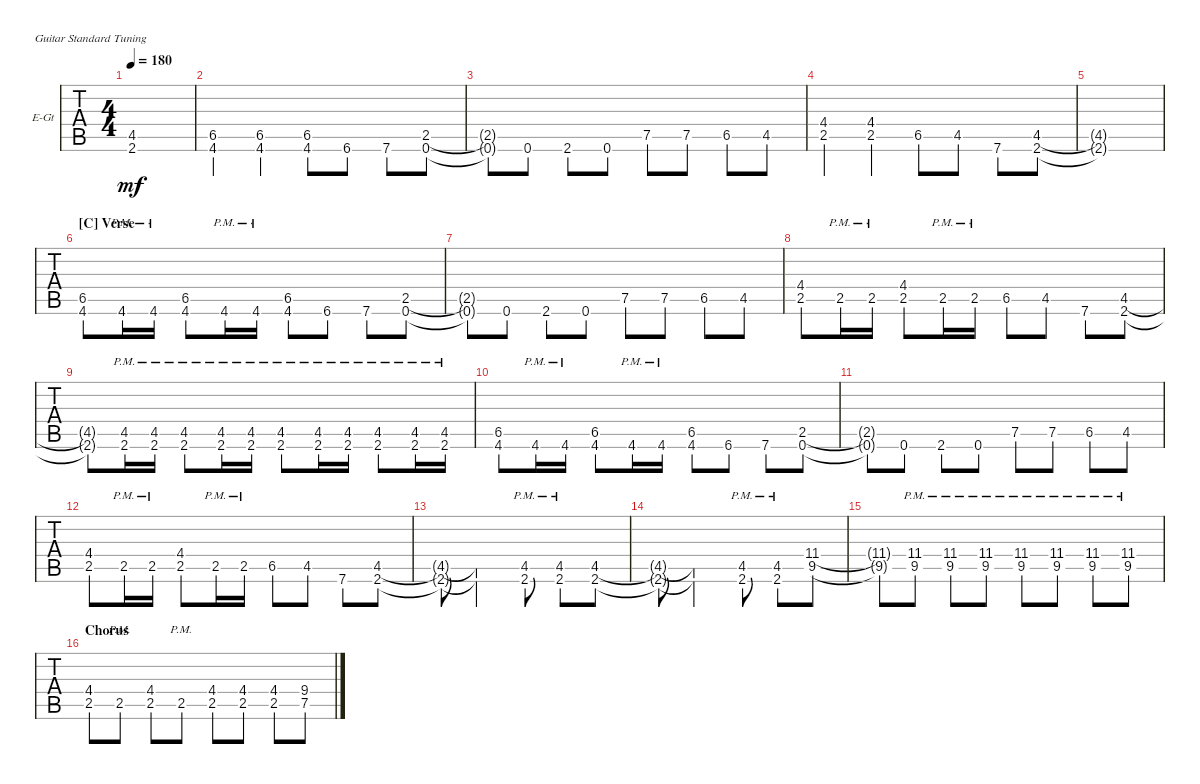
\defaultSystemsLayout 4
\bracketExtendMode groupsimilarinstruments
\firstSystemTrackNameOrientation horizontal
\otherSystemsTrackNameOrientation horizontal
\track ("Cole Train" "E-Gt") {instrument distortionguitar}
\staff {tabs}
\tuning (E4 B3 G3 D3 A2 E2)
\ts (4 4)
\tempo 180
\clef g2
\ks c
(2.6{t} 4.5{t}).1{dy mf} |
(4.6 6.5).4 (4.6 6.5).4 (4.6 6.5).8 6.6.8 7.6.8 (0.6 2.5).8 |
(0.6{t} 2.5{t}).8 0.6.8 2.6.8 0.6.8 7.5.8 7.5.8 6.5.8 4.5.8 |
(4.4 2.5).4 (2.5 4.4).4 6.5.8 4.5.8 7.6.8 (2.6 4.5).8 |
(2.6{t} 4.5{t}).1 |
\section ("C" "Verse")
(4.6 6.5).8 4.6{pm}.16 4.6{pm}.16 (4.6 6.5).8 4.6{pm}.16 4.6{pm}.16 (4.6 6.5).8 6.6.8 7.6.8 (0.6 2.5).8 |
(0.6{t} 2.5{t}).8 0.6.8 2.6.8 0.6.8 7.5.8 7.5.8 6.5.8 4.5.8 |
(2.5 4.4).8 2.5{pm}.16 2.5{pm}.16 (2.5 4.4).8 2.5{pm}.16 2.5{pm}.16 6.5.8 4.5.8 7.6.8 (2.6 4.5).8 |
(2.6{t} 4.5{t}).8 (2.6{pm} 4.5{pm}).16 (2.6{pm} 4.5{pm}).16 (2.6{pm} 4.5{pm}).8 (2.6{pm} 4.5{pm}).16 (2.6{pm} 4.5{pm}).16 (2.6{pm} 4.5{pm}).8 (2.6{pm} 4.5{pm}).16 (2.6{pm} 4.5{pm}).16 (2.6{pm} 4.5{pm}).8 (2.6{pm} 4.5{pm}).16 (4.5{pm} 2.6{pm}).16 |
(4.6 6.5).8 4.6{pm}.16 4.6{pm}.16 (4.6 6.5).8 4.6{pm}.16 4.6{pm}.16 (4.6 6.5).8 6.6.8 7.6.8 (0.6 2.5).8 |
(0.6{t} 2.5{t}).8 0.6.8 2.6.8 0.6.8 7.5.8 7.5.8 6.5.8 4.5.8 |
(2.5 4.4).8 2.5{pm}.16 2.5{pm}.16 (2.5 4.4).8 2.5{pm}.16 2.5{pm}.16 6.5.8 4.5.8 7.6.8 (2.6 4.5).8 |
(2.6{t} 4.5{t}).8 (2.6{t} 4.5{t}).2 (2.6{pm} 4.5{pm}).8 (2.6{pm} 4.5{pm}).8 (4.5 2.6).8 |
(2.6{t} 4.5{t}).8 (2.6{t} 4.5{t}).2 (2.6{pm} 4.5{pm}).8 (2.6{pm} 4.5{pm}).8 (9.5 11.4).8 |
(11.4{t} 9.5{t}).8 (9.5{pm} 11.4{pm}).8 (9.5{pm} 11.4{pm}).8 (9.5{pm} 11.4{pm}).8 (9.5{pm} 11.4{pm}).8 (9.5{pm} 11.4{pm}).8 (9.5{pm} 11.4{pm}).8 (9.5{pm} 11.4{pm}).8 |
\section ("" "Chorus")
(2.5 4.4).8 2.5{pm}.8 (2.5 4.4).8 2.5{pm}.8 (2.5 4.4).8 (2.5 4.4).8 (2.5 4.4).8 (7.5 9.4).8
